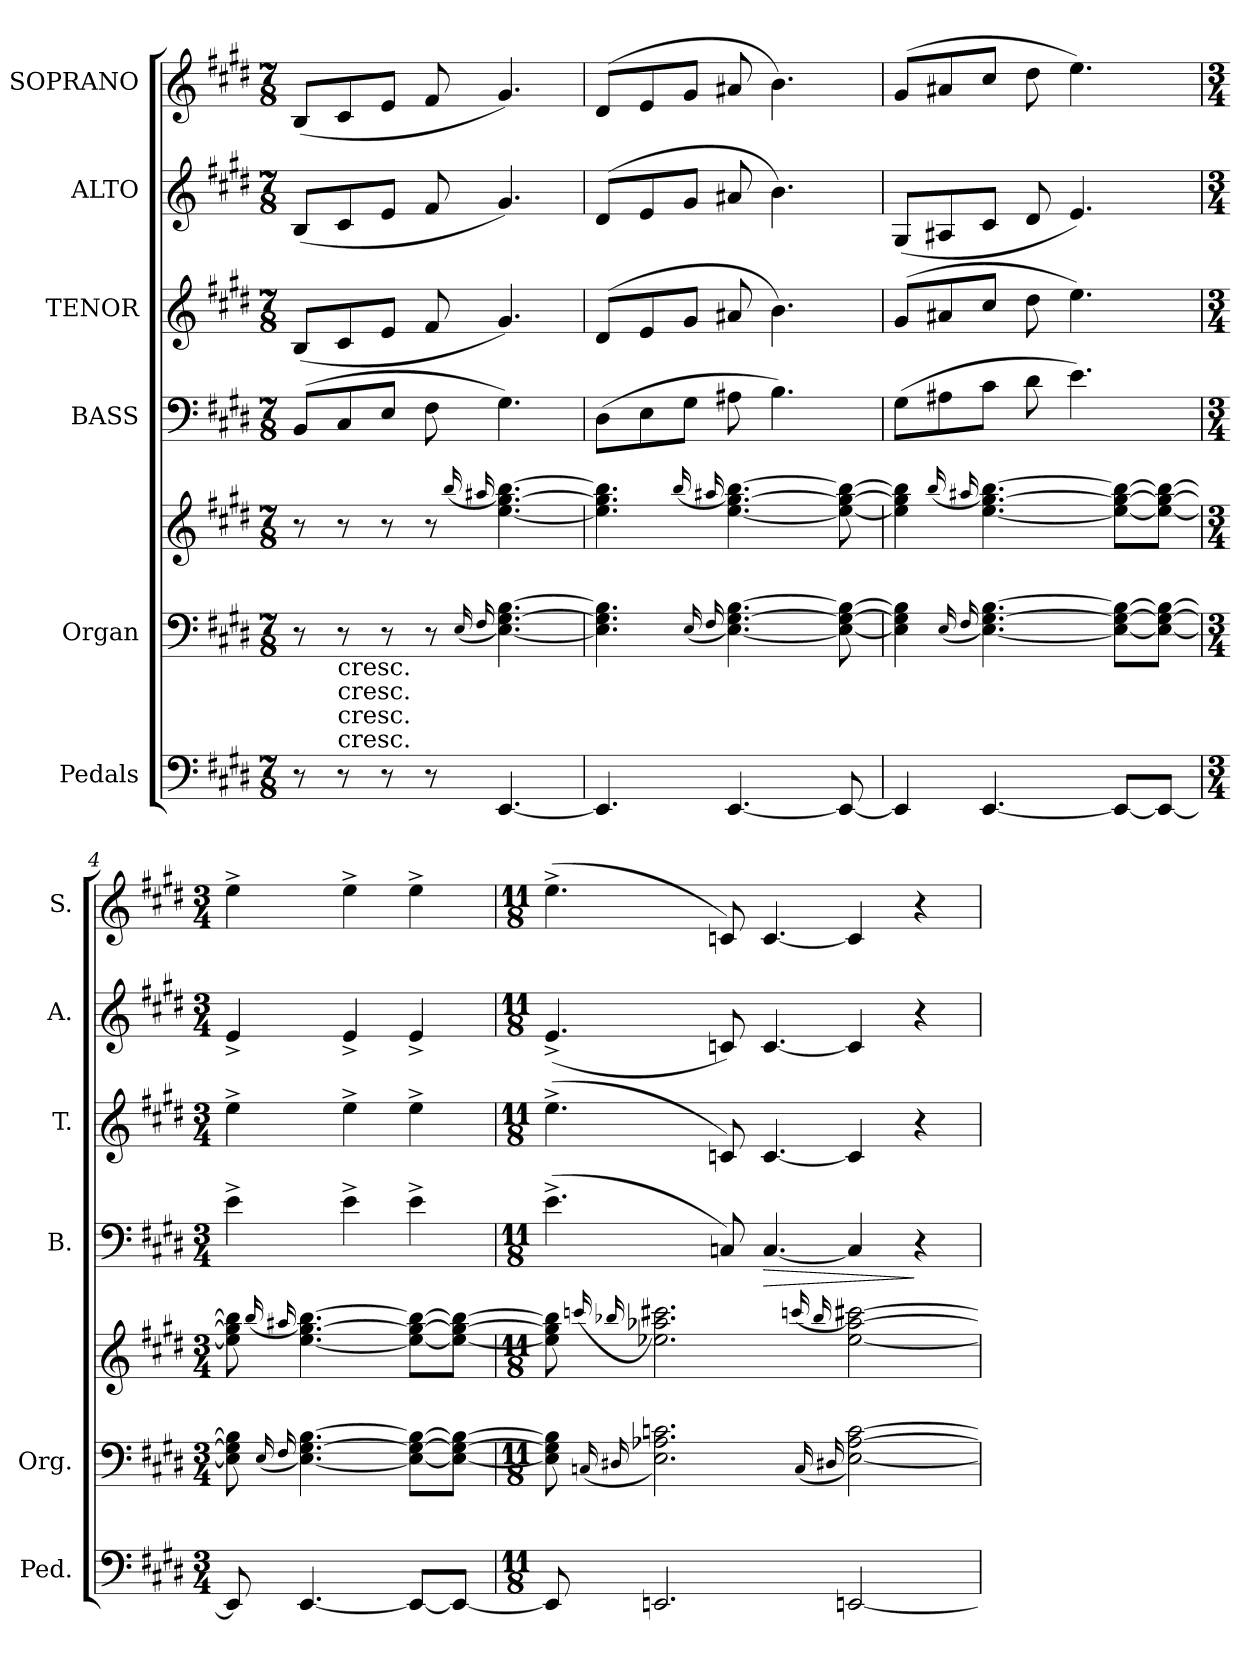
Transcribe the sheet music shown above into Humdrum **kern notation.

**kern	**kern	**kern	**kern	**dynam	**kern	**kern	**kern
*part6	*part5	*part5	*part4	*part4	*part3	*part2	*part1
*staff7	*staff6	*staff5	*staff4	*staff4	*staff3	*staff2	*staff1
*I"Pedals	*I"Organ	*	*I"BASS	*	*I"TENOR	*I"ALTO	*I"SOPRANO
*I'Ped.	*I'Org.	*	*I'B.	*	*I'T.	*I'A.	*I'S.
*clefF4	*clefF4	*clefG2	*clefF4	*	*clefG2	*clefG2	*clefG2
*k[f#c#g#d#]	*k[f#c#g#d#]	*k[f#c#g#d#]	*k[f#c#g#d#]	*	*k[f#c#g#d#]	*k[f#c#g#d#]	*k[f#c#g#d#]
*M7/8	*M7/8	*M7/8	*M7/8	*	*M7/8	*M7/8	*M7/8
=1	=1	=1	=1	=1	=1	=1	=1
8r	8r	8r	(8BBL	.	(8BL	(8BL	(8BL
!LO:TX:a:t=cresc.	!	!	!	!	!	!	!
!LO:TX:a:t=cresc.	!	!	!	!	!	!	!
!LO:TX:a:t=cresc.	!	!	!	!	!	!	!
!LO:TX:a:t=cresc.	!	!	!	!	!	!	!
8r	8r	8r	8C#	.	8c#	8c#	8c#
8r	8r	8r	8EJ	.	8eJ	8eJ	8eJ
8r	8r	8r	8F#	.	8f#	8f#	8f#
.	(16qqE	(16qqbb	.	.	.	.	.
.	16qqF#	16qqaa#X	.	.	.	.	.
[4.EE	[4.E [4.G# [4.B)	[4.ee [4.gg# [4.bb)	4.G#)	.	4.g#)	4.g#)	4.g#)
=2	=2	=2	=2	=2	=2	=2	=2
4.EE]	4.E] 4.G#] 4.B]	4.ee] 4.gg#] 4.bb]	(8D#L	.	(8d#L	(8d#L	(8d#L
.	.	.	8E	.	8e	8e	8e
.	.	.	8G#J	.	8g#J	8g#J	8g#J
.	(16qqE	(16qqbb	.	.	.	.	.
.	16qqF#	16qqaa#X	.	.	.	.	.
[4.EE	[4.E [4.G# [4.B)	[4.ee [4.gg# [4.bb)	8A#X	.	8a#X	8a#X	8a#X
.	.	.	4.B)	.	4.b)	4.b)	4.b)
8EE_	8E_ 8G#_ 8B_	8ee_ 8gg#_ 8bb_	.	.	.	.	.
=3	=3	=3	=3	=3	=3	=3	=3
4EE]	4E] 4G#] 4B]	4ee] 4gg#] 4bb]	(8G#L	.	(8g#L	(8G#L	(8g#L
.	.	.	8A#X	.	8a#X	8A#X	8a#X
.	(16qqE	(16qqbb	.	.	.	.	.
.	16qqF#	16qqaa#X	.	.	.	.	.
[4.EE	[4.E [4.G# [4.B)	[4.ee [4.gg# [4.bb)	8c#J	.	8cc#J	8c#J	8cc#J
.	.	.	8d#	.	8dd#	8d#	8dd#
.	.	.	4.e)	.	4.ee)	4.e)	4.ee)
8EEL_	8E_ 8G#_ 8B_L	8ee_ 8gg#_ 8bb_L	.	.	.	.	.
8EEJ_	8E_ 8G#_ 8B_J	8ee_ 8gg#_ 8bb_J	.	.	.	.	.
=4	=4	=4	=4	=4	=4	=4	=4
*M3/4	*M3/4	*M3/4	*M3/4	*	*M3/4	*M3/4	*M3/4
8EE]	8E] 8G#] 8B]	8ee] 8gg#] 8bb]	4e^	.	4ee^	4e^	4ee^
.	(16qqE	(16qqbb	.	.	.	.	.
.	16qqF#	16qqaa#X	.	.	.	.	.
[4.EE	[4.E [4.G# [4.B)	[4.ee [4.gg# [4.bb)	.	.	.	.	.
.	.	.	4e^	.	4ee^	4e^	4ee^
8EEL_	8E_ 8G#_ 8B_L	8ee_ 8gg#_ 8bb_L	4e^	.	4ee^	4e^	4ee^
8EEJ_	8E_ 8G#_ 8B_J	8ee_ 8gg#_ 8bb_J	.	.	.	.	.
=5	=5	=5	=5	=5	=5	=5	=5
*M11/8	*M11/8	*M11/8	*M11/8	*	*M11/8	*M11/8	*M11/8
8EE]	8E] 8G#] 8B]	8ee] 8gg#] 8bb]	(4.e^	.	(4.ee^	(4.e^	(4.ee^
.	(16qqCn	(16qqcccn	.	.	.	.	.
.	16qqD#X	16qqbb-X	.	.	.	.	.
2.EEn	2.E 2.A-X 2.cn)	2.ee-X 2.aa-X 2.ccc#X)	.	.	.	.	.
.	.	.	8Cn)	.	8cn)	8cn)	8cn)
!	!	!	!	!LO:HP:b	!	!	!
.	.	.	[4.C	>	[4.c	[4.c	[4.c
.	(16qqC	(16qqcccn	.	.	.	.	.
.	16qqD#X	16qqbb-	.	.	.	.	.
[2EEn	[2E [2A- [2c)	[2ee- [2aa- [2ccc#X)	4C]	.	4c]	4c]	4c]
.	.	.	4r	]	4r	4r	4r
=	=	=	=	=	=	=	=
*-	*-	*-	*-	*-	*-	*-	*-
